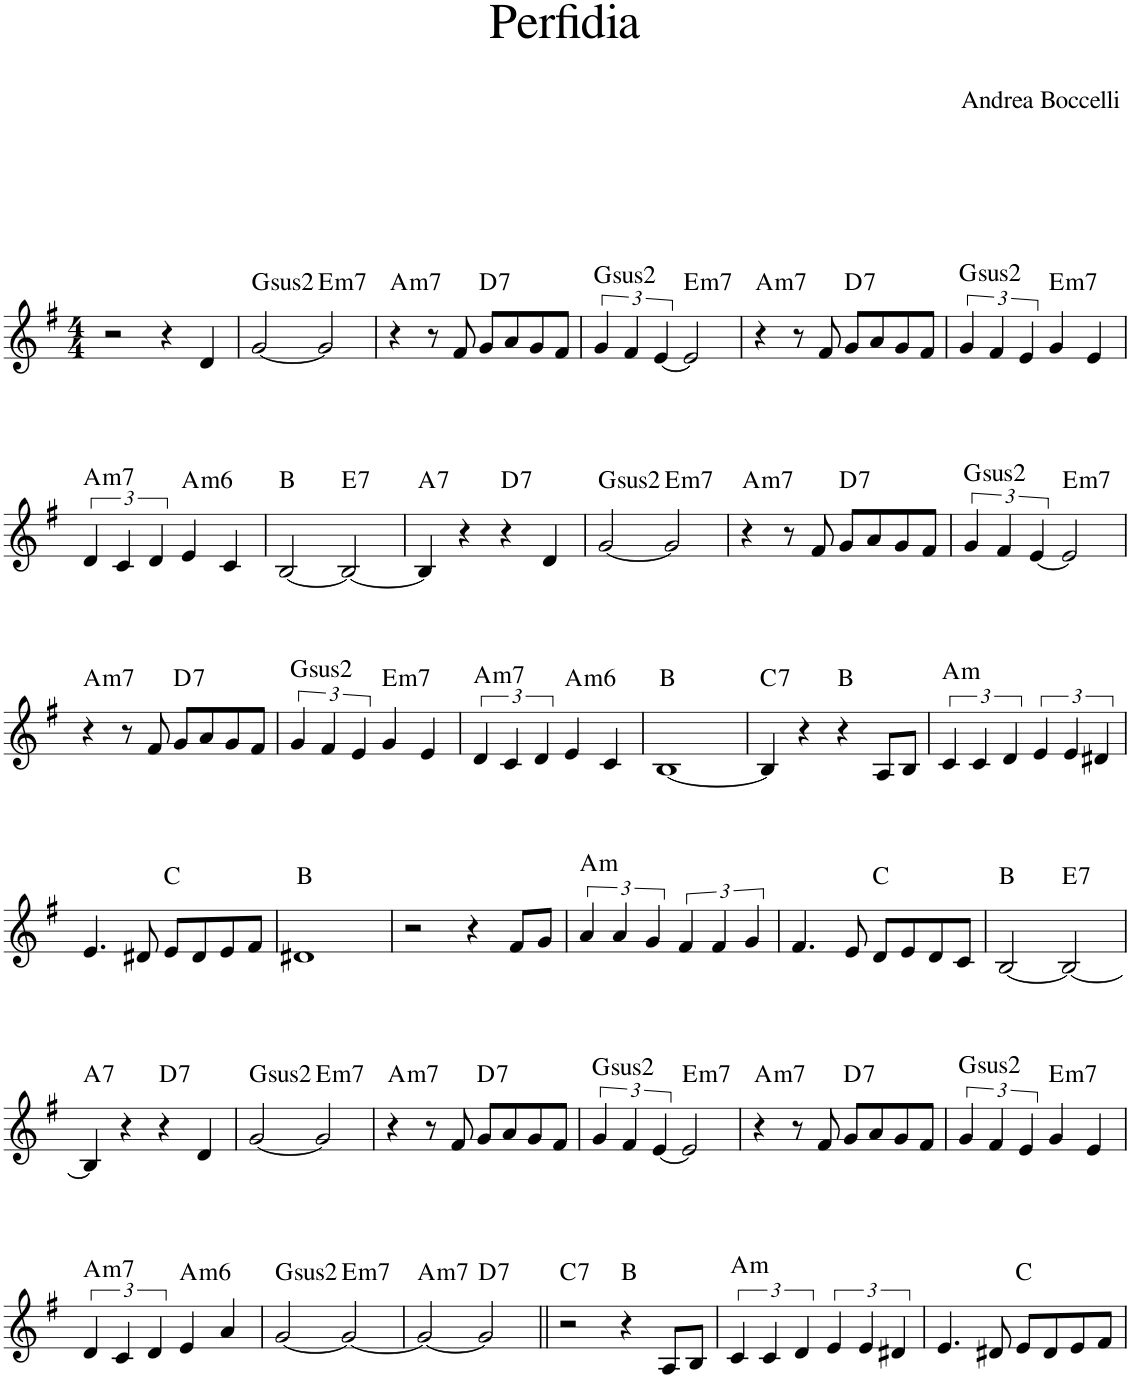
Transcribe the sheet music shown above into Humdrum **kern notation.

**kern	**harte
*part1	*part1
*staff1	*
*I"Piano	*
*I'Pno.	*
*clefG2	*
*k[f#]	*
*M4/4	*
=1	=1
2r	.
4r	.
4d/	.
=2	=2
!	!LO:H:kt=2
[2g/	G:(1,2,5)
!	!LO:H:kt=m7
2g/]	E:min7
=3	=3
!	!LO:H:kt=m7
4r	A:min7
8r	.
8f#/	.
!	!LO:H:kt=7
8g/L	D:7
8a/	.
8g/	.
8f#/J	.
=4	=4
!	!LO:H:kt=2
6g/	G:(1,2,5)
6f#/	.
[6e/	.
!	!LO:H:kt=m7
2e/]	E:min7
=5	=5
!	!LO:H:kt=m7
4r	A:min7
8r	.
8f#/	.
!	!LO:H:kt=7
8g/L	D:7
8a/	.
8g/	.
8f#/J	.
=6	=6
!	!LO:H:kt=2
6g/	G:(1,2,5)
6f#/	.
6e/	.
!	!LO:H:kt=m7
4g/	E:min7
4e/	.
!!LO:LB:g=z
=7	=7
!	!LO:H:kt=m7
6d/	A:min7
6c/	.
6d/	.
!	!LO:H:kt=m6
4e/	A:min6
4c/	.
=8	=8
[2B/	B:maj
!	!LO:H:kt=7
2B/_	E:7
=9	=9
!	!LO:H:kt=7
4B/]	A:7
4r	.
!	!LO:H:kt=7
4r	D:7
4d/	.
=10	=10
!	!LO:H:kt=2
[2g/	G:(1,2,5)
!	!LO:H:kt=m7
2g/]	E:min7
=11	=11
!	!LO:H:kt=m7
4r	A:min7
8r	.
8f#/	.
!	!LO:H:kt=7
8g/L	D:7
8a/	.
8g/	.
8f#/J	.
=12	=12
!	!LO:H:kt=2
6g/	G:(1,2,5)
6f#/	.
[6e/	.
!	!LO:H:kt=m7
2e/]	E:min7
!!LO:LB:g=z
=13	=13
!	!LO:H:kt=m7
4r	A:min7
8r	.
8f#/	.
!	!LO:H:kt=7
8g/L	D:7
8a/	.
8g/	.
8f#/J	.
=14	=14
!	!LO:H:kt=2
6g/	G:(1,2,5)
6f#/	.
6e/	.
!	!LO:H:kt=m7
4g/	E:min7
4e/	.
=15	=15
!	!LO:H:kt=m7
6d/	A:min7
6c/	.
6d/	.
!	!LO:H:kt=m6
4e/	A:min6
4c/	.
=16	=16
[1B	B:maj
=17	=17
!	!LO:H:kt=7
4B/]	C:7
4r	.
4r	B:maj
8A/L	.
8B/J	.
=18	=18
!	!LO:H:kt=m
6c/	A:min
6c/	.
6d/	.
6e/	.
6e/	.
6d#X/	.
!!LO:LB:g=z
=19	=19
4.e/	.
8d#X/	.
8e/L	C:maj
8d#/	.
8e/	.
8f#/J	.
=20	=20
1d#X	B:maj
=21	=21
2r	.
4r	.
8f#/L	.
8g/J	.
=22	=22
!	!LO:H:kt=m
6a/	A:min
6a/	.
6g/	.
6f#/	.
6f#/	.
6g/	.
=23	=23
4.f#/	.
8e/	.
8d/L	C:maj
8e/	.
8d/	.
8c/J	.
=24	=24
[2B/	B:maj
!	!LO:H:kt=7
2B/_	E:7
!!LO:LB:g=z
=25	=25
!	!LO:H:kt=7
4B/]	A:7
4r	.
!	!LO:H:kt=7
4r	D:7
4d/	.
=26	=26
!	!LO:H:kt=2
[2g/	G:(1,2,5)
!	!LO:H:kt=m7
2g/]	E:min7
=27	=27
!	!LO:H:kt=m7
4r	A:min7
8r	.
8f#/	.
!	!LO:H:kt=7
8g/L	D:7
8a/	.
8g/	.
8f#/J	.
=28	=28
!	!LO:H:kt=2
6g/	G:(1,2,5)
6f#/	.
[6e/	.
!	!LO:H:kt=m7
2e/]	E:min7
=29	=29
!	!LO:H:kt=m7
4r	A:min7
8r	.
8f#/	.
!	!LO:H:kt=7
8g/L	D:7
8a/	.
8g/	.
8f#/J	.
=30	=30
!	!LO:H:kt=2
6g/	G:(1,2,5)
6f#/	.
6e/	.
!	!LO:H:kt=m7
4g/	E:min7
4e/	.
!!LO:LB:g=z
=31	=31
!	!LO:H:kt=m7
6d/	A:min7
6c/	.
6d/	.
!	!LO:H:kt=m6
4e/	A:min6
4a/	.
=32	=32
!	!LO:H:kt=2
[2g/	G:(1,2,5)
!	!LO:H:kt=m7
2g/_	E:min7
=33	=33
!	!LO:H:kt=m7
2g/_	A:min7
!	!LO:H:kt=7
2g/]	D:7
=34||	=34||
!	!LO:H:kt=7
2r	C:7
4r	B:maj
8A/L	.
8B/J	.
=35	=35
!	!LO:H:kt=m
6c/	A:min
6c/	.
6d/	.
6e/	.
6e/	.
6d#X/	.
=36	=36
4.e/	.
8d#X/	.
8e/L	C:maj
8d#/	.
8e/	.
8f#/J	.
=	=
*-	*-
